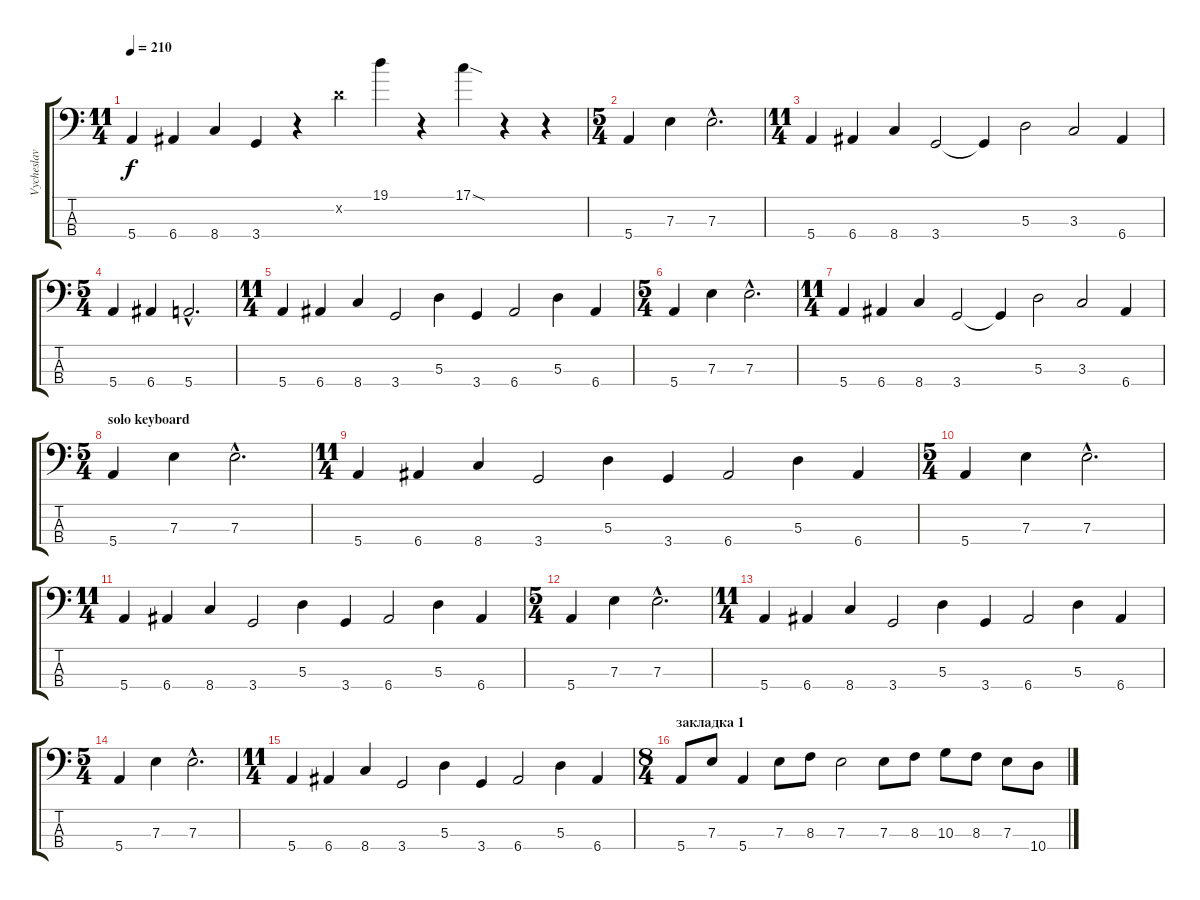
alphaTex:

\track ("Vycheslav Semikin bass" "Vycheslav ") {instrument electricbasspick}
\staff {score tabs}
\tuning (G2 D2 A1 E1) {hide}
\ts (11 4)
\tempo 210
\clef f4
\ks c
5.4.4{dy f} 6.4.4 8.4.4 3.4.4 r.4 12.2{x}.4 19.1.4 r.4 17.1{sod}.4 r.4 r.4 |
\ts (5 4)
5.4.4 7.3.4 7.3{hac}.2{d} |
\ts (11 4)
5.4.4 6.4.4 8.4.4 3.4.2 3.4{t}.4 5.3.2 3.3.2 6.4.4 |
\ts (5 4)
5.4.4 6.4.4 5.4{hac}.2{d} |
\ts (11 4)
5.4.4 6.4.4 8.4.4 3.4.2 5.3.4 3.4.4 6.4.2 5.3.4 6.4.4 |
\ts (5 4)
5.4.4 7.3.4 7.3{hac}.2{d} |
\ts (11 4)
5.4.4 6.4.4 8.4.4 3.4.2 3.4{t}.4 5.3.2 3.3.2 6.4.4 |
\ts (5 4)
\section ("" "solo keyboard")
5.4.4 7.3.4 7.3{hac}.2{d} |
\ts (11 4)
5.4.4 6.4.4 8.4.4 3.4.2 5.3.4 3.4.4 6.4.2 5.3.4 6.4.4 |
\ts (5 4)
5.4.4 7.3.4 7.3{hac}.2{d} |
\ts (11 4)
5.4.4 6.4.4 8.4.4 3.4.2 5.3.4 3.4.4 6.4.2 5.3.4 6.4.4 |
\ts (5 4)
5.4.4 7.3.4 7.3{hac}.2{d} |
\ts (11 4)
5.4.4 6.4.4 8.4.4 3.4.2 5.3.4 3.4.4 6.4.2 5.3.4 6.4.4 |
\ts (5 4)
5.4.4 7.3.4 7.3{hac}.2{d} |
\ts (11 4)
5.4.4 6.4.4 8.4.4 3.4.2 5.3.4 3.4.4 6.4.2 5.3.4 6.4.4 |
\ts (8 4)
\section ("" "закладка 1")
5.4.8 7.3.8 5.4.4 7.3.8 8.3.8 7.3.2 7.3.8 8.3.8 10.3.8 8.3.8 7.3.8 10.4.8
